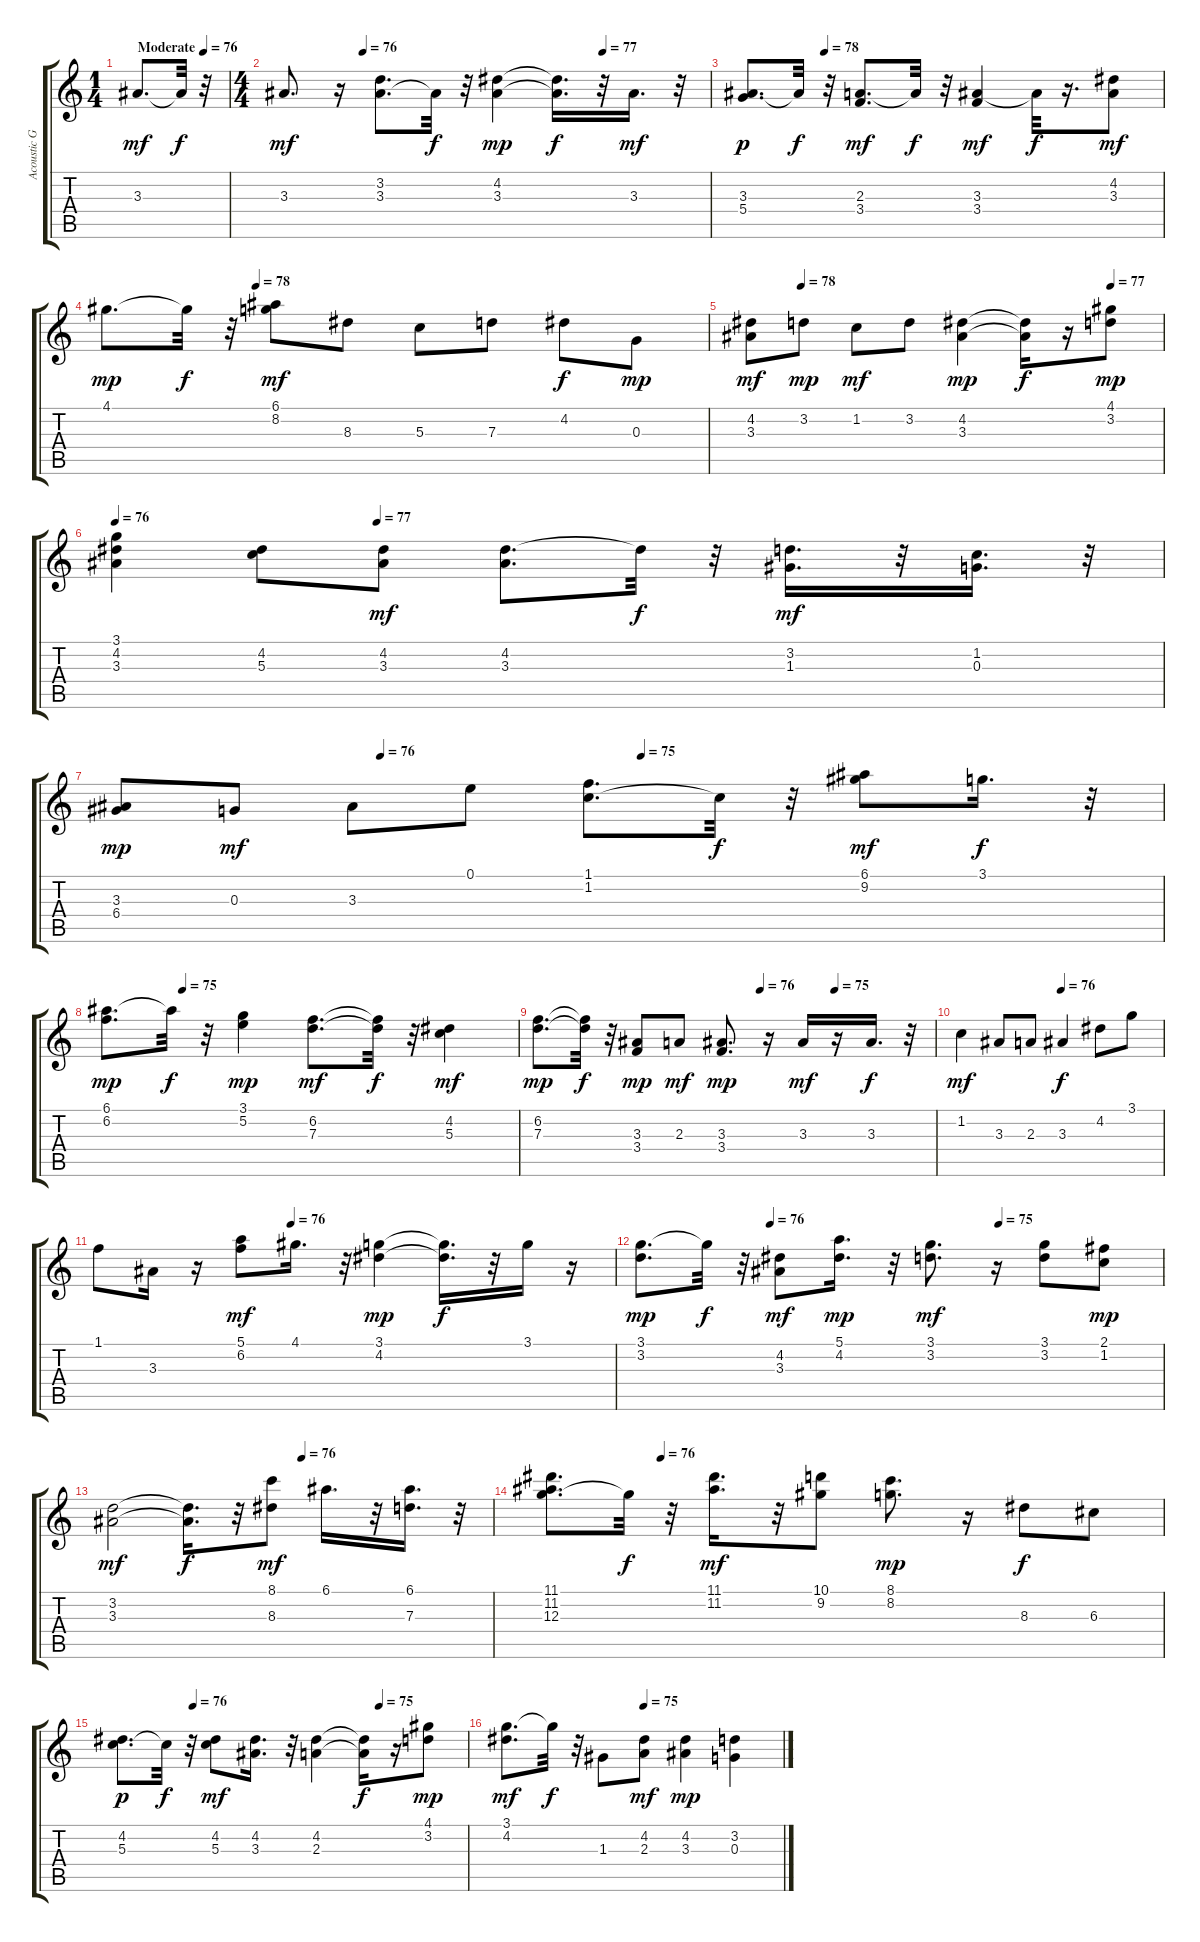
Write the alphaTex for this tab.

\track ("Acoustic Guitar (Nylon)" "Acoustic G") {instrument acousticguitarnylon}
\staff {score tabs}
\tuning (E4 B3 G3 D3 A2 E2) {hide}
\ts (1 4)
\tempo (76 "Moderate")
\clef g2
\ks c
3.3.8{d dy mf instrument acousticguitarnylon} 3.3{t}.32{dy f} r.32 |
\ts (4 4)
\tempo (76 0.1875)
\tempo (77 0.75)
3.3.8{d dy mf} r.16 (3.2 3.3).8{d} 3.3{t}.32{dy f} r.32 (4.2 3.3).4{dy mp} (4.2{t} 3.3{t}).16{d dy f} r.32 3.3.16{d dy mf} r.32 |
\tempo (78 0.1875)
(3.3 5.4).8{d dy p} 3.3{t}.32{dy f} r.32 (2.3 3.4).8{d dy mf} 2.3{t}.32{dy f} r.32 (3.3 3.4).4{dy mf} 3.3{t}.32{dy f} r.16{d} (4.2 3.3).8{dy mf} |
\tempo (78 0.25)
4.1.8{d dy mp} 4.1{t}.32{dy f} r.32 (6.1 8.2).8{dy mf} 8.3.8 5.3.8 7.3.8 4.2.8{dy f} 0.3.8{dy mp} |
\tempo (78 0.125)
\tempo (77 0.875)
(4.2 3.3).8{dy mf} 3.2.8{dy mp} 1.2.8{dy mf} 3.2.8 (4.2 3.3).4{dy mp} (4.2{t} 3.3{t}).16{dy f} r.16 (4.1 3.2).8{dy mp} |
\tempo 76
\tempo (77 0.25)
(3.1 4.2 3.3).4 (4.2 5.3).8 (4.2 3.3).8{dy mf} (4.2 3.3).8{d} 4.2{t}.32{dy f} r.32 (3.2 1.3).16{d dy mf} r.32 (1.2 0.3).16{d} r.32 |
\tempo (76 0.25)
\tempo (75 0.5)
(3.3 6.4).8{dy mp} 0.3.8{dy mf} 3.3.8 0.1.8 (1.1 1.2).8{d} 1.2{t}.32{dy f} r.32 (6.1 9.2).8{dy mf} 3.1.16{d dy f} r.32 |
\tempo (75 0.1875)
(6.1 6.2).8{d dy mp} 6.1{t}.32{dy f} r.32 (3.1 5.2).4{dy mp} (6.2 7.3).8{d dy mf} (6.2{t} 7.3{t}).32{dy f} r.32 (4.2 5.3).4{dy mf} |
\tempo (76 0.5625)
\tempo (75 0.75)
(6.2 7.3).8{d dy mp} (6.2{t} 7.3{t}).32{dy f} r.32 (3.3 3.4).8{dy mp} 2.3.8{dy mf} (3.3 3.4).8{d dy mp} r.16 3.3.16{dy mf} r.16 3.3.16{d dy f} r.32 |
\tempo (76 0.5)
1.2.4{dy mf} 3.3.8 2.3.8 3.3.4{dy f} 4.2.8 3.1.8 |
\tempo (76 0.375)
1.1.8 3.3.16 r.16 (5.1 6.2).8{dy mf} 4.1.16{d} r.32 (3.1 4.2).4{dy mp} (3.1{t} 4.2{t}).16{d dy f} r.32 3.1.16 r.16 |
\tempo (76 0.25)
\tempo (75 0.6875)
(3.1 3.2).8{d dy mp} 3.1{t}.32{dy f} r.32 (4.2 3.3).8{dy mf} (5.1 4.2).16{d dy mp} r.32 (3.1 3.2).8{d dy mf} r.16 (3.1 3.2).8 (2.1 1.2).8{dy mp} |
\tempo (76 0.5)
(3.2 3.3).2{dy mf} (3.2{t} 3.3{t}).16{d dy f} r.32 (8.1 8.3).8{dy mf} 6.1.16{d} r.32 (6.1 7.3).16{d} r.32 |
\tempo (76 0.1875)
(11.1 11.2 12.3).8{d} 12.3{t}.32{dy f} r.32 (11.1 11.2).16{d dy mf} r.32 (10.1 9.2).8 (8.1 8.2).8{d dy mp} r.16 8.3.8{dy f} 6.3.8 |
\tempo (76 0.21875)
\tempo (75 0.75)
(4.2 5.3).8{d dy p} 5.3{t}.32{dy f} r.32 (4.2 5.3).8{dy mf} (4.2 3.3).16{d} r.32 (4.2 2.3).4 (4.2{t} 2.3{t}).16{dy f} r.16 (4.1 3.2).8{dy mp} |
\tempo (75 0.5)
(3.1 4.2).8{d dy mf} 3.1{t}.32{dy f} r.32 1.3.8 (4.2 2.3).8{dy mf} (4.2 3.3).4{dy mp} (3.2 0.3).4
